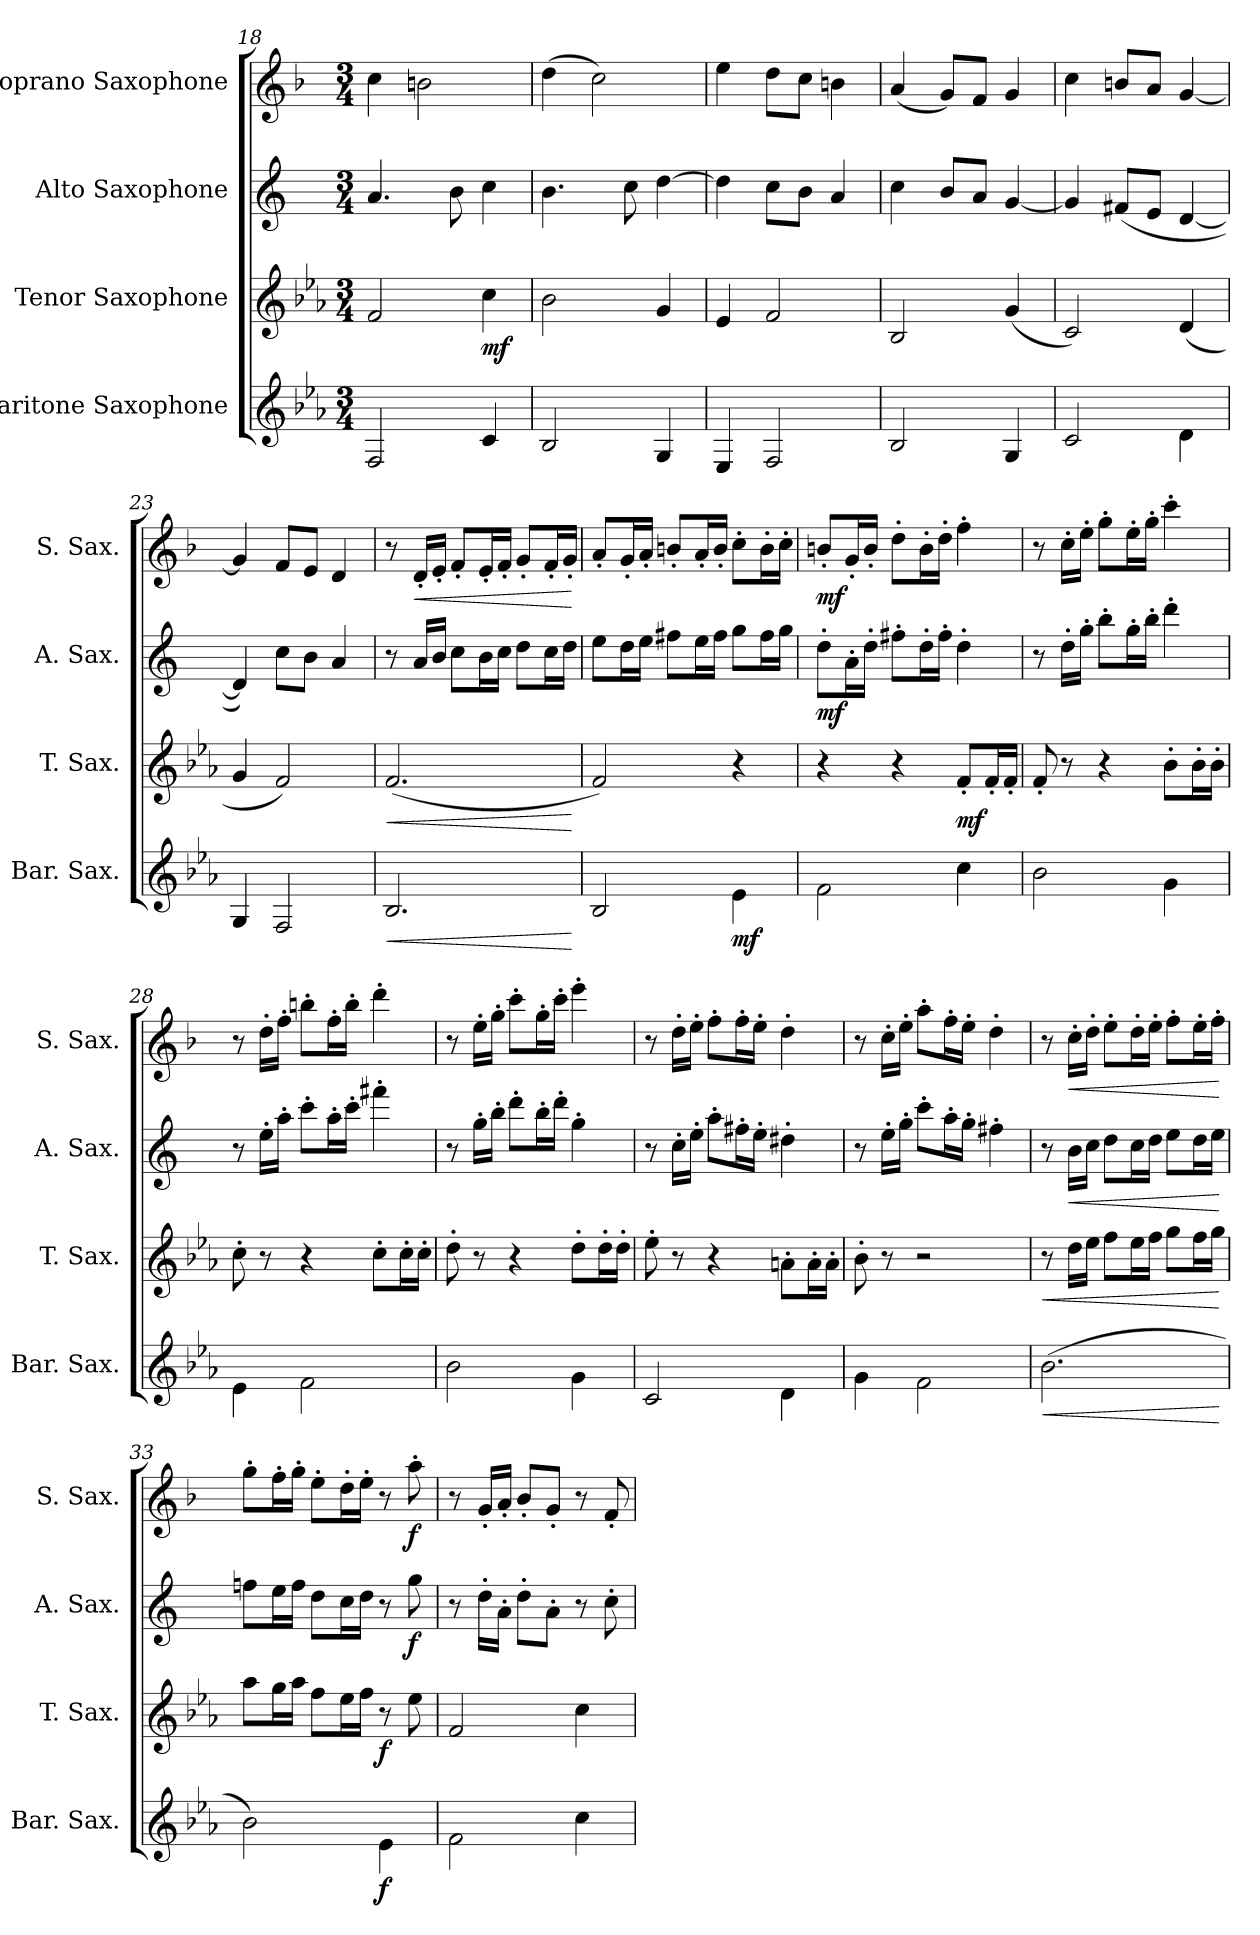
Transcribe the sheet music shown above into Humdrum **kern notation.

**kern	**dynam	**kern	**dynam	**kern	**dynam	**kern	**dynam
*part4	*part4	*part3	*part3	*part2	*part2	*part1	*part1
*staff4	*staff4	*staff3	*staff3	*staff2	*staff2	*staff1	*staff1
*I"Baritone Saxophone	*	*I"Tenor Saxophone	*	*I"Alto Saxophone	*	*I"Soprano Saxophone	*
*I'Bar. Sax.	*	*I'T. Sax.	*	*I'A. Sax.	*	*I'S. Sax.	*
*clefG2	*	*clefG2	*	*clefG2	*	*clefG2	*
*ITrd12c21	*	*ITrd8c14	*	*ITrd5c9	*	*ITrd1c2	*
*k[b-e-a-]	*	*k[b-e-a-]	*	*k[b-e-a-]	*	*k[b-e-a-]	*
*M3/4	*	*M3/4	*	*M3/4	*	*M3/4	*
=18	=18	=18	=18	=18	=18	=18	=18
2FF/	.	2F/	.	4.c/	.	4b-\	.
.	.	.	.	.	.	2an\	.
.	.	.	.	8d\	.	.	.
!	!	!	!LO:DY:b	!	!	!	!
4C/	.	4c\	mf	4e-\	.	.	.
=19	=19	=19	=19	=19	=19	=19	=19
2BB-/	.	2B-\	.	4.d\	.	(4cc\	.
.	.	.	.	.	.	2b-\)	.
.	.	.	.	8e-\	.	.	.
4GG/	.	4G/	.	[4f\	.	.	.
!!LO:PB:g=z
=20	=20	=20	=20	=20	=20	=20	=20
4EE-/	.	4E-/	.	4f\]	.	4dd\	.
2FF/	.	2F/	.	8e-\L	.	8cc\L	.
.	.	.	.	8d\J	.	8b-\J	.
.	.	.	.	4c/	.	4an\	.
=21	=21	=21	=21	=21	=21	=21	=21
2BB-/	.	2BB-/	.	4e-\	.	(4g/	.
.	.	.	.	8d/L	.	8f/L)	.
.	.	.	.	8c/J	.	8e-/J	.
4GG/	.	(4G/	.	[4B-/	.	4f/	.
=22	=22	=22	=22	=22	=22	=22	=22
2C/	.	2C/)	.	4B-/]	.	4b-\	.
.	.	.	.	(8An/L	.	8an/L	.
.	.	.	.	8G/J	.	8g/J	.
4D\	.	(4D/	.	[4F/	.	[4f/	.
=23	=23	=23	=23	=23	=23	=23	=23
4GG/	.	4G/	.	4F/])	.	4f/]	.
2FF/	.	2F/)	.	8e-\L	.	8e-/L	.
.	.	.	.	8d\J	.	8d/J	.
.	.	.	.	4c/	.	4c/	.
=24	=24	=24	=24	=24	=24	=24	=24
!	!LO:HP:b	!	!LO:HP:b	!	!	!	!
2.BB-/	<	(2.F/	<	8r	.	8r	.
!	!	!	!	!	!	!	!LO:HP:b
.	.	.	.	16c/LL	.	16c'/LL	<
.	.	.	.	16d/JJ	.	16d'/JJ	.
.	.	.	.	8e-\L	.	8e-'/L	.
.	.	.	.	16d\L	.	16d'/L	.
.	.	.	.	16e-\JJ	.	16e-'/JJ	.
.	.	.	.	8f\L	.	8f'/L	.
.	.	.	.	16e-\L	.	16e-'/L	.
.	.	.	.	16f\JJ	.	16f'/JJ	.
.	[	.	[	.	.	.	[
=25	=25	=25	=25	=25	=25	=25	=25
2BB-/	.	2F/)	.	8g\L	.	8g'/L	.
.	.	.	.	16f\L	.	16f'/L	.
.	.	.	.	16g\JJ	.	16g'/JJ	.
.	.	.	.	8an\L	.	8an'/L	.
.	.	.	.	16g\L	.	16g'/L	.
.	.	.	.	16a\JJ	.	16a'/JJ	.
!	!LO:DY:b	!	!	!	!	!	!
4E-\	mf	4r	.	8b-\L	.	8b-'\L	.
.	.	.	.	16a\L	.	16a'\L	.
.	.	.	.	16b-\JJ	.	16b-'\JJ	.
!!LO:LB:g=z
=26	=26	=26	=26	=26	=26	=26	=26
!	!	!	!	!	!LO:DY:b	!	!LO:DY:b
2F\	.	4r	.	8f'\L	mf	8an'/L	mf
.	.	.	.	16c'\L	.	16f'/L	.
.	.	.	.	16f'\JJ	.	16a'/JJ	.
.	.	4r	.	8an'\L	.	8cc'\L	.
.	.	.	.	16f'\L	.	16a'\L	.
.	.	.	.	16a'\JJ	.	16cc'\JJ	.
!	!	!	!LO:DY:b	!	!	!	!
4c\	.	8F'/L	mf	4f'\	.	4ee-'\	.
.	.	16F'/L	.	.	.	.	.
.	.	16F'/JJ	.	.	.	.	.
=27	=27	=27	=27	=27	=27	=27	=27
2B-\	.	8F'/	.	8r	.	8r	.
.	.	8r	.	16f'\LL	.	16b-'\LL	.
.	.	.	.	16b-'\JJ	.	16dd'\JJ	.
.	.	4r	.	8dd'\L	.	8ff'\L	.
.	.	.	.	16b-'\L	.	16dd'\L	.
.	.	.	.	16dd'\JJ	.	16ff'\JJ	.
4G\	.	8B-'\L	.	4ff'\	.	4bb-'\	.
.	.	16B-'\L	.	.	.	.	.
.	.	16B-'\JJ	.	.	.	.	.
=28	=28	=28	=28	=28	=28	=28	=28
4E-\	.	8c'\	.	8r	.	8r	.
.	.	8r	.	16g'\LL	.	16cc'\LL	.
.	.	.	.	16cc'\JJ	.	16ee-'\JJ	.
2F\	.	4r	.	8ee-'\L	.	8aan'\L	.
.	.	.	.	16cc'\L	.	16ee-'\L	.
.	.	.	.	16ee-'\JJ	.	16aa'\JJ	.
.	.	8c'\L	.	4aan'\	.	4ccc'\	.
.	.	16c'\L	.	.	.	.	.
.	.	16c'\JJ	.	.	.	.	.
!!LO:LB:g=z
=29	=29	=29	=29	=29	=29	=29	=29
2B-\	.	8d'\	.	8r	.	8r	.
.	.	8r	.	16b-'\LL	.	16dd'\LL	.
.	.	.	.	16dd'\JJ	.	16ff'\JJ	.
.	.	4r	.	8ff'\L	.	8bb-'\L	.
.	.	.	.	16dd'\L	.	16ff'\L	.
.	.	.	.	16ff'\JJ	.	16bb-'\JJ	.
4G\	.	8d'\L	.	4b-'\	.	4ddd'\	.
.	.	16d'\L	.	.	.	.	.
.	.	16d'\JJ	.	.	.	.	.
=30	=30	=30	=30	=30	=30	=30	=30
2C/	.	8e-'\	.	8r	.	8r	.
.	.	8r	.	16e-'\LL	.	16cc'\LL	.
.	.	.	.	16g'\JJ	.	16dd'\JJ	.
.	.	4r	.	8cc'\L	.	8ee-'\L	.
.	.	.	.	16an'\L	.	16ee-'\L	.
.	.	.	.	16g'\JJ	.	16dd'\JJ	.
4D\	.	8An'\L	.	4f#X'\	.	4cc'\	.
.	.	16A'\L	.	.	.	.	.
.	.	16A'\JJ	.	.	.	.	.
=31	=31	=31	=31	=31	=31	=31	=31
4G\	.	8B-'\	.	8r	.	8r	.
.	.	8r	.	16g'\LL	.	16b-'\LL	.
.	.	.	.	16b-'\JJ	.	16dd'\JJ	.
2F\	.	2r	.	8ee-'\L	.	8gg'\L	.
.	.	.	.	16cc'\L	.	16ee-'\L	.
.	.	.	.	16b-'\JJ	.	16dd'\JJ	.
.	.	.	.	4an'\	.	4cc'\	.
=32	=32	=32	=32	=32	=32	=32	=32
!	!LO:HP:b	!	!LO:HP:b	!	!	!	!
(2.B-\	<	8r	<	8r	.	8r	.
!	!	!	!	!	!LO:HP:b	!	!LO:HP:b
.	.	16d\LL	.	16d\LL	<	16b-'\LL	<
.	.	16e-\JJ	.	16e-\JJ	.	16cc'\JJ	.
.	.	8f\L	.	8f\L	.	8dd'\L	.
.	.	16e-\L	.	16e-\L	.	16cc'\L	.
.	.	16f\JJ	.	16f\JJ	.	16dd'\JJ	.
.	.	8g\L	.	8g\L	.	8ee-'\L	.
.	.	16f\L	.	16f\L	.	16dd'\L	.
.	.	16g\JJ	.	16g\JJ	.	16ee-'\JJ	.
.	[	.	[	.	[	.	[
!!LO:PB:g=z
=33	=33	=33	=33	=33	=33	=33	=33
2B-\)	.	8a-\L	.	8a-X\L	.	8ff'\L	.
.	.	16g\L	.	16g\L	.	16ee-'\L	.
.	.	16a-\JJ	.	16a-\JJ	.	16ff'\JJ	.
.	.	8f\L	.	8f\L	.	8dd'\L	.
.	.	16e-\L	.	16e-\L	.	16cc'\L	.
.	.	16f\JJ	.	16f\JJ	.	16dd'\JJ	.
!	!LO:DY:b	!	!LO:DY:b	!	!	!	!
4E-\	f	8r	f	8r	.	8r	.
!	!	!	!	!	!LO:DY:b	!	!LO:DY:b
.	.	8e-\	.	8b-\	f	8gg'\	f
=34	=34	=34	=34	=34	=34	=34	=34
2F\	.	2F/	.	8r	.	8r	.
.	.	.	.	16f'\LL	.	16f'/LL	.
.	.	.	.	16c'\JJ	.	16g'/JJ	.
.	.	.	.	8f'\L	.	8a-'/L	.
.	.	.	.	8c'\J	.	8f'/J	.
4c\	.	4c\	.	8r	.	8r	.
.	.	.	.	8e-'\	.	8e-'/	.
=	=	=	=	=	=	=	=
*-	*-	*-	*-	*-	*-	*-	*-
